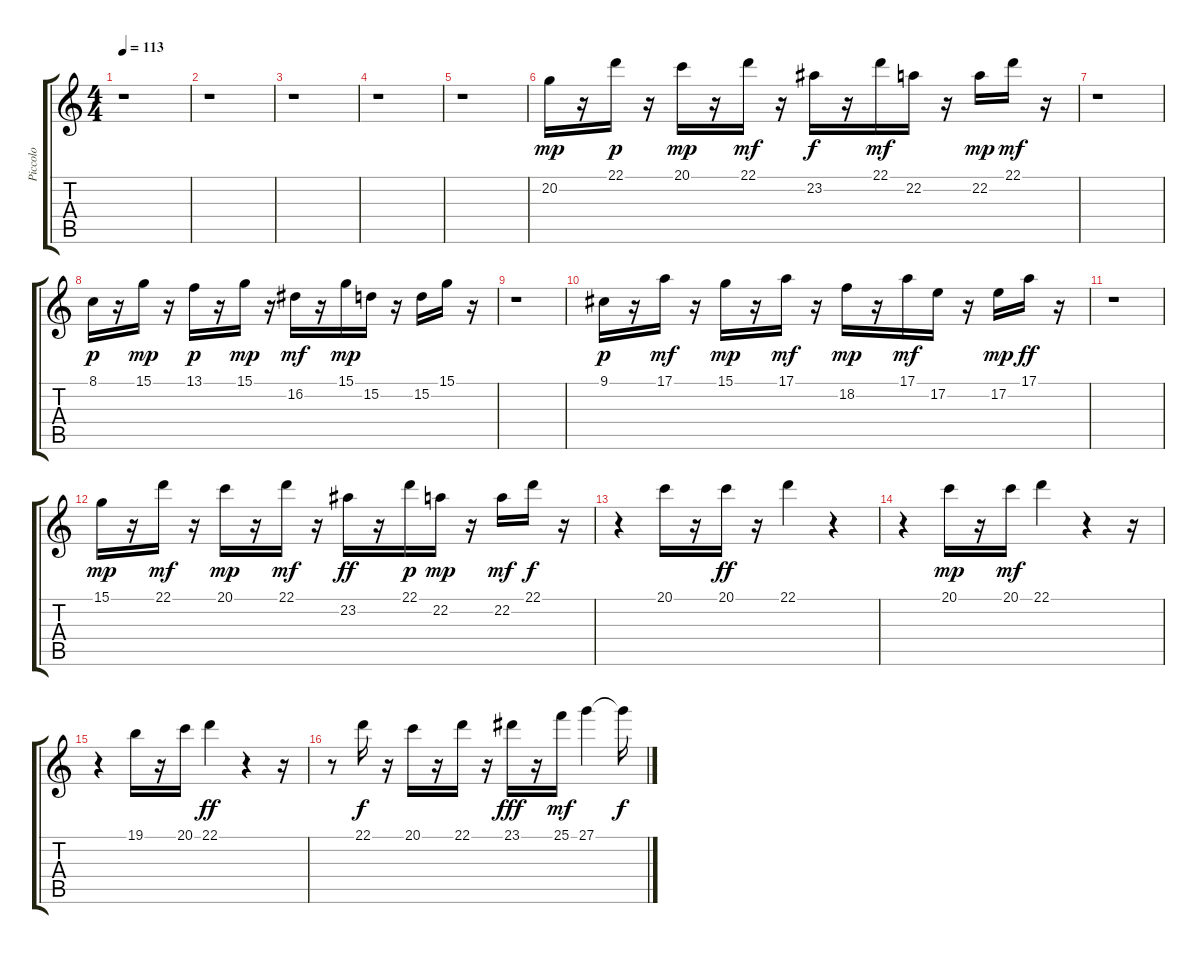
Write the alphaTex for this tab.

\track ("Piccolo" "Piccolo") {instrument harmonica}
\staff {score tabs}
\tuning (E4 B3 G3 D3 A2 E2) {hide}
\ts (4 4)
\tempo 113
\clef g2
\ks c
r.1{dy mp instrument harmonica} |
r.1 |
r.1 |
r.1 |
r.1 |
20.2.16 r.16 22.1.16{dy p} r.16 20.1.16{dy mp} r.16 22.1.16{dy mf} r.16 23.2.16{dy f} r.16 22.1.16{dy mf} 22.2.16 r.16 22.2.16{dy mp} 22.1.16{dy mf} r.16 |
r.1 |
8.1.16{dy p} r.16 15.1.16{dy mp} r.16 13.1.16{dy p} r.16 15.1.16{dy mp} r.16 16.2.16{dy mf} r.16 15.1.16{dy mp} 15.2.16 r.16 15.2.16 15.1.16 r.16 |
r.1 |
9.1.16{dy p} r.16 17.1.16{dy mf} r.16 15.1.16{dy mp} r.16 17.1.16{dy mf} r.16 18.2.16{dy mp} r.16 17.1.16{dy mf} 17.2.16 r.16 17.2.16{dy mp} 17.1.16{dy ff} r.16 |
r.1 |
15.1.16{dy mp} r.16 22.1.16{dy mf} r.16 20.1.16{dy mp} r.16 22.1.16{dy mf} r.16 23.2.16{dy ff} r.16 22.1.16{dy p} 22.2.16{dy mp} r.16 22.2.16{dy mf} 22.1.16{dy f} r.16 |
r.4 20.1.16 r.16 20.1.16{dy ff} r.16 22.1.4 r.4 |
r.4 20.1.16{dy mp} r.16 20.1.16{dy mf} 22.1.4 r.4 r.16 |
r.4 19.1.16 r.16 20.1.16 22.1.4{dy ff} r.4 r.16 |
r.8 22.1.16{dy f} r.16 20.1.16 r.16 22.1.16 r.16 23.1.16{dy fff} r.16 25.1.16{dy mf} 27.1.4 27.1{t}.16{dy f}
